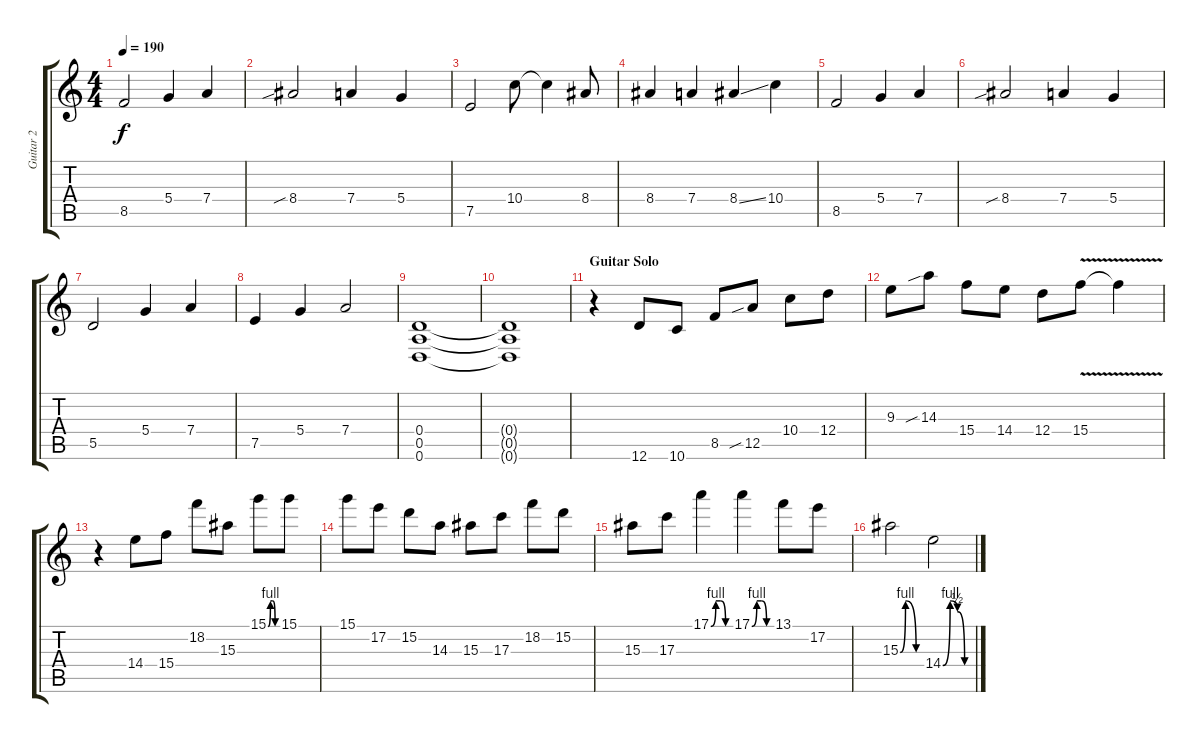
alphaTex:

\track ("Guitar 2" "Guitar 2") {instrument overdrivenguitar}
\staff {score tabs}
\tuning (E4 B3 G3 D3 A2 D2) {hide}
\ts (4 4)
\tempo 190
\clef g2
\ks c
8.5.2{dy f} 5.4.4 7.4.4 |
8.4{sib}.2 7.4.4 5.4.4 |
7.5.2 10.4.8 10.4{t}.4 8.4.8 |
8.4.4 7.4.4 8.4{ss}.4 10.4.4 |
8.5.2 5.4.4 7.4.4 |
8.4{sib}.2 7.4.4 5.4.4 |
5.5.2 5.4.4 7.4.4 |
7.5.4 5.4.4 7.4.2 |
(0.4 0.5 0.6).1 |
(0.4{t} 0.5{t} 0.6{t}).1 |
\section ("" "Guitar Solo")
r.4{volume 16} 12.6.8 10.6.8 8.5.8 12.5{sib}.8 10.4.8 12.4.8 |
9.3.8 14.3{sib}.8 15.4.8 14.4.8 12.4.8 15.4{v}.8 15.4{t}.4 |
r.4{volume 16} 14.4.8 15.4.8 18.2.8 15.3.8 15.1{be (custom 0 0 15 4 30 4 45 0 60 0)}.8 15.1.8 |
15.1.8 17.2.8 15.2.8 14.3.8 15.3.8 17.3.8 18.2.8 15.2.8 |
15.3.8 17.3.8 17.1{be (custom 0 0 15 4 30 4 45 0 60 0)}.4 17.1{be (custom 0 0 15 4 30 4 45 0 60 0)}.4 13.1.8 17.2.8 |
15.3{be (custom 0 0 15 4 45 0 60 0)}.2 14.4{be (custom 0 0 15 4 30 2 45 0 60 0)}.2
